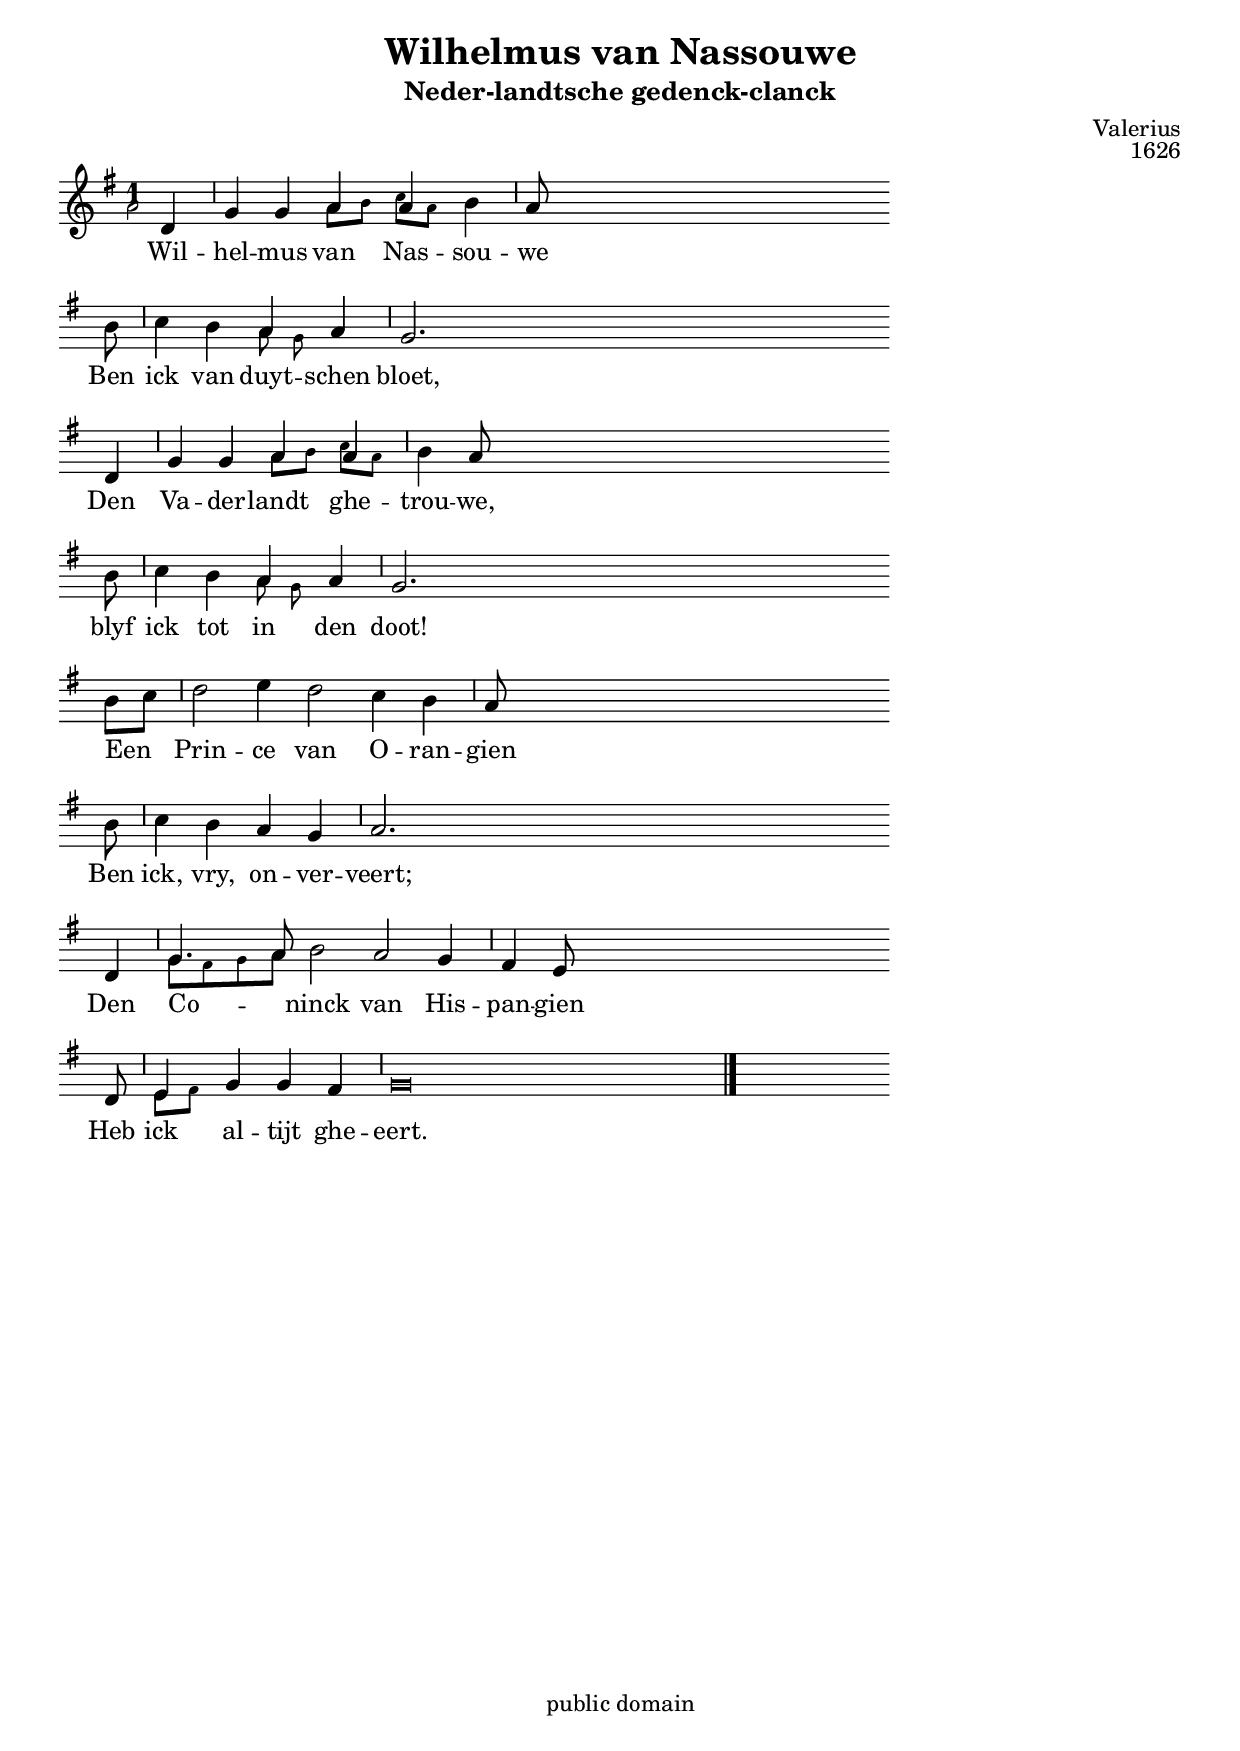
\version "2.7.32"

\header {
  texidoc = "Wilhelmus van Nassouwe"
  title = "Wilhelmus van Nassouwe"
  composer = "Valerius"
  subtitle = "Neder-landtsche gedenck-clanck"
  opus = "1626"
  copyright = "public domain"
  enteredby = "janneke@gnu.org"
}

%% hymn tricks
#(define (prepend-grob-property grob-name
	  grob-prop entry)
  (lambda (context)
   (let*
    ((grob-def (ly:context-property context grob-name)))
    (if (pair? grob-def)
     (ly:context-pushpop-property context grob-name grob-prop
      (cons
       entry
       (assoc-get grob-prop (car grob-def))))))))

#(define (set-extra-space grob-name entry value)
  (prepend-grob-property grob-name 'space-alist
   (cons entry (cons 'extra-space value))))

noclefs =  {
  s1
  \override Staff.Clef #'break-visibility =
    #all-invisible
}

setMargins = {
  %% first line left margin
  %% justified:
  %% \context Staff \applyContext #(set-extra-space 'TimeSignature 'first-note 4.5)
  %% ragged-right:
  \context Staff \applyContext #(set-extra-space 'TimeSignature 'first-note 9.5)
  
  %% next lines left margin
  \context Staff \applyContext #(set-extra-space 'KeySignature 'staff-bar 15)
  
  %% next lines small key-signature margin
  \context Staff \applyContext #(set-extra-space 'LeftEdge 'key-signature 1.0)
}

pipeSymbol = {
  %% Set height of bar line to 2 staff-spaces
  \once \override Staff.BarLine #'bar-size = #2
  %% Move barline one staff-space up
  \once \override Staff.BarLine #'extra-offset = #'(0 . 1)
  \bar "|"
}

myBreak = { \bar "" \break }

\layout {
  indent = 0.0\mm
  line-width = 120.0\mm
  textheight = 270.0\mm
}

voice =  \relative c' {
  \clef violin
  \key g \major
  d4 | g g a a b | a8 \myBreak
  b8 | c4 b a a | g2. \myBreak

  d4 | g g a a | b a8 \myBreak
  b8 | c4 b a a| g2.  \myBreak

  %% Hack for better left tekst margin
  %% b8[ c] | d2 e4 d2 c4 | b a8 \myBreak
  \set melismaBusyProperties = #'()
  b8[ c] |
  \unset melismaBusyProperties
  d2 e4 d2 c4 b | a8 \myBreak
  b8 | c4 b a g | a2. \myBreak

  d,4 | g4.\melisma a8\melismaEnd b2 a2 g4 | fis e8 \myBreak
  d8 | e4 g g fis | 
  
  \override NoteHead #'style = #'neomensural

  g\breve

  %% justified lines:
  %%\override Staff.BarLine #'extra-offset = #'(12 . 0)
  %% ragged-right:
  \override Staff.BarLine #'extra-offset = #'(23 . 0)
  \bar "|."
}

stich =  \relative c'' {
  \override Staff.NoteCollision #'merge-differently-dotted = ##t
  \set fontSize = #-3
  \override Stem #'length-fraction = #(magstep -3)

  \voiceTwo
  \partial 4
  s4 s s a8[ b] c[ a] s4.
  s8 s4 s a8 g s4 s2.

  s4 s s a8[ b] c[ a] s4.
  s8 s4 s a8 g s4 s2.
  
  s8 s s2 s4 s2 s4 s s8
  s8 s4 s s s s2.

  s4 g8[ fis g a] s2 s2 s4 s s8
  s8 e8[ fis]
}

modernText = \lyricmode {
  Wil -- hel -- mus van Nas -- sou -- we
  ben ik van duit -- sen bloed,

  den va -- der -- land ge -- trou -- we
  blijf ik tot in den dood.

  Een prin -- se van O -- ran -- je
  ben ik vrij on -- ver -- veerd,

  den ko -- ning van His -- pan -- je
  heb ik al -- tijd ge -- eerd.
}

text = \lyricmode {
  Wil -- hel -- mus van Nas -- sou -- we
  Ben ick van duyt -- schen bloet,
  Den Va -- der -- landt ghe -- trou -- we,
  blyf ick tot in den doot!
  %% Hack for better left text margin:
  %% Een Prin -- ce van O -- ran -- gien
  Een " " Prin -- ce van O -- ran -- gien
  Ben ick, vry, on -- ver -- veert;
  Den Co -- ninck van His -- pan -- gien
  Heb ick al -- tijt ghe -- eert.
}

oneHalfNoteTime = \markup {
  \override #'(baseline-skip . 0)
  \column { \line { \number "1" } \line { \smaller \smaller \note #"2" #-0.5 } }
}

\layout {
  ragged-right = ##t

  \context {
    \Score
    %% defaults
    %% (shortest-duration-space . 2.0)
    %% (spacing-increment . 1.2)
    %% (base-shortest-duration . ,(ly:make-moment 1 8))
    %% wider spacing
    \override SpacingSpanner #'shortest-duration-space = #3.0
    \override SpacingSpanner #'spacing-increment = #1.2
    \override SpacingSpanner #'base-shortest-duration = #(ly:make-moment 1 8)
  }
}

\score {
  \context Score <<
    \context Staff <<
      \override Staff.StaffSymbol #'width = #'80
      \set Staff.autoBeaming = ##f
      \set Score.timing = ##f
      \setMargins
     
      %% Less vertical space needed with lyrics
      \override Staff.VerticalAxisGroup #'minimum-Y-extent = #'(2 . 2)
      
      %% Custom time signature
      \override Staff.TimeSignature #'stencil = #ly:text-interface::print
      \override Staff.TimeSignature #'text = #oneHalfNoteTime
      \noclefs
    
      \context Voice = "voice" \voice
      \context Voice = "stich" \stich
    >>
    \lyricsto "voice" \new Lyrics {
      \override VerticalAxisGroup #'minimum-Y-extent = #'(2 . 2)
      \text
    }
  >>
  \layout {}
  \midi {}
}

%%% Local variables:
%%% LilyPond-indent-level:2
%%% End:
